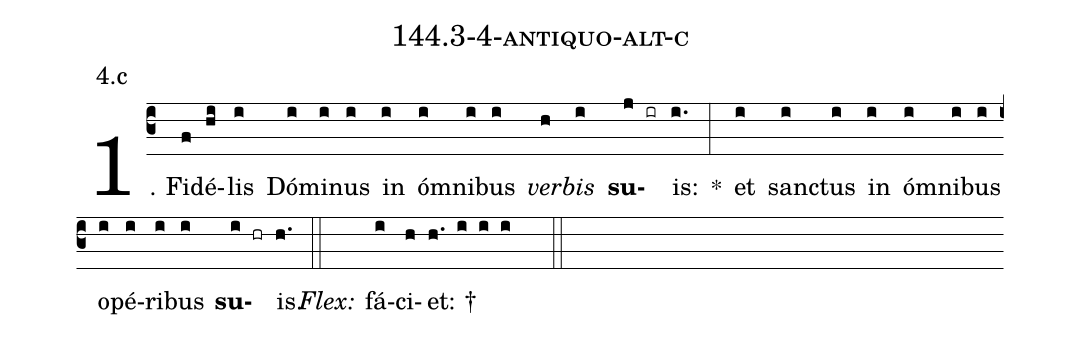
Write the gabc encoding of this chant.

name: 144.3-4-antiquo-alt-c;
annotation: 4.c;
%%
(c3)1. Fi(f)dé(hi)lis(i) Dó(i)mi(i)nus(i) in(i) óm(i)ni(i)bus(i) <i>ver</i>(h)<i>bis</i>(i) <b>su</b>(j ir)is:(i.) *(:) et(i) sanc(i)tus(i) in(i) óm(i)ni(i)bus(i) o(i)pé(i)ri(i)bus(i) <b>su</b>(i hr)is.(h.) (::)
<i>Flex:</i>()  fá(i)ci(h)et: †(h. i i i  ::)
